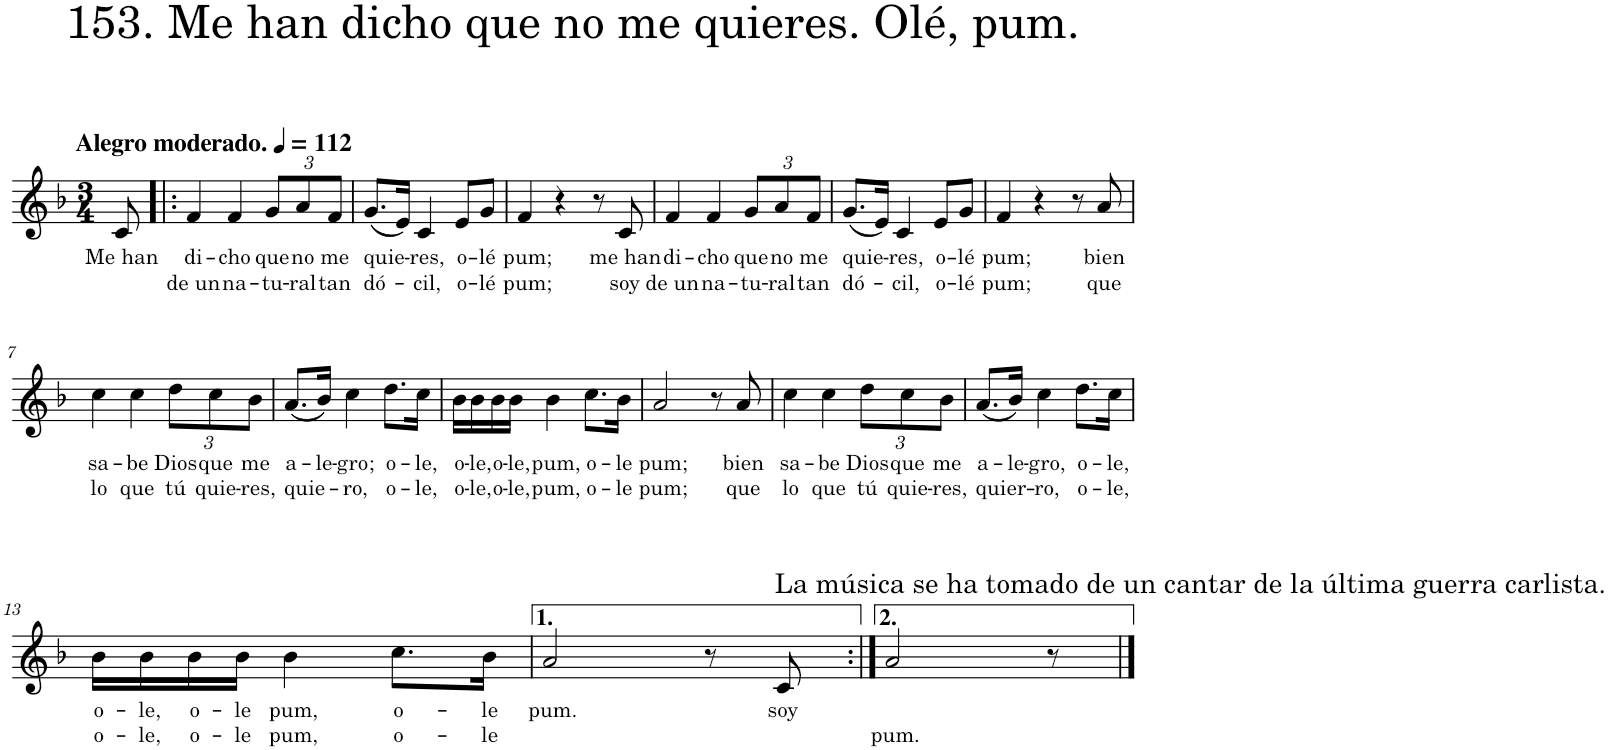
**kern	**text	**text
*part1	*part1	*part1
*staff1	*staff1	*staff1
*I"Piano	*	*
*I'Pno.	*	*
*clefG2	*	*
*k[b-]	*	*
*M3/4	*	*
*MM112	*	*
=	=	=
!LO:TX:a:B:t=Alegro moderado.	!	!
!	!LO:LY:b	!
8c/	Me han	.
=1!|:	=1!|:	=1!|:
!	!LO:LY:b	!LO:LY:b
4f/	di-	de un
!	!LO:LY:b	!LO:LY:b
4f/	-cho	na-
*Xbrackettup	*	*
!	!LO:LY:b	!LO:LY:b
12g/L	que	-tu-
!	!LO:LY:b	!LO:LY:b
12a/	no	-ral
!	!LO:LY:b	!LO:LY:b
12f/J	me	tan
=2	=2	=2
!	!LO:LY:b	!LO:LY:b
(8.g/L	quie-	dó-
16e/Jk)	.	.
!	!LO:LY:b	!LO:LY:b
4c/	-res,	-cil,
!	!LO:LY:b	!LO:LY:b
8e/L	o-	o-
!	!LO:LY:b	!LO:LY:b
8g/J	-lé	-lé
=3	=3	=3
!	!LO:LY:b	!LO:LY:b
4f/	pum;	pum;
4r	.	.
8r	.	.
!	!LO:LY:b	!LO:LY:b
8c/	me han	soy
=4	=4	=4
!	!LO:LY:b	!LO:LY:b
4f/	di-	de un
!	!LO:LY:b	!LO:LY:b
4f/	-cho	na-
!	!LO:LY:b	!LO:LY:b
12g/L	que	-tu-
!	!LO:LY:b	!LO:LY:b
12a/	no	-ral
!	!LO:LY:b	!LO:LY:b
12f/J	me	tan
=5	=5	=5
!	!LO:LY:b	!LO:LY:b
(8.g/L	quie-	dó-
16e/Jk)	.	.
!	!LO:LY:b	!LO:LY:b
4c/	-res,	-cil,
!	!LO:LY:b	!LO:LY:b
8e/L	o-	o-
!	!LO:LY:b	!LO:LY:b
8g/J	-lé	-lé
=6	=6	=6
!	!LO:LY:b	!LO:LY:b
4f/	pum;	pum;
4r	.	.
8r	.	.
!	!LO:LY:b	!LO:LY:b
8a/	bien	que
!!LO:LB:g=z
=7	=7	=7
!	!LO:LY:b	!LO:LY:b
4cc\	sa-	lo
!	!LO:LY:b	!LO:LY:b
4cc\	-be	que
!	!LO:LY:b	!LO:LY:b
12dd\L	Dios	tú
!	!LO:LY:b	!LO:LY:b
12cc\	que	quie-
!	!LO:LY:b	!LO:LY:b
12b-\J	me	-res,
=8	=8	=8
!	!LO:LY:b	!LO:LY:b
(8.a/L	a-	quie-
!	!LO:LY:b	!
16b-/Jk)	-le-	.
!	!LO:LY:b	!LO:LY:b
4cc\	-gro;	-ro,
!	!LO:LY:b	!LO:LY:b
8.dd\L	o-	o-
!	!LO:LY:b	!LO:LY:b
16cc\Jk	-le,	-le,
=9	=9	=9
!	!LO:LY:b	!LO:LY:b
16b-\LL	o-	o-
!	!LO:LY:b	!LO:LY:b
16b-\	-le,	-le,
!	!LO:LY:b	!LO:LY:b
16b-\	o-	o-
!	!LO:LY:b	!LO:LY:b
16b-\JJ	-le,	-le,
!	!LO:LY:b	!LO:LY:b
4b-\	pum,	pum,
!	!LO:LY:b	!LO:LY:b
8.cc\L	o-	o-
!	!LO:LY:b	!LO:LY:b
16b-\Jk	-le	-le
=10	=10	=10
!LO:TX:b:t=La música se ha tomado de un cantar de la última guerra carlista.	!	!
!	!LO:LY:b	!LO:LY:b
2a/	pum;	pum;
8r	.	.
!	!LO:LY:b	!LO:LY:b
8a/	bien	que
=11	=11	=11
!	!LO:LY:b	!LO:LY:b
4cc\	sa-	lo
!	!LO:LY:b	!LO:LY:b
4cc\	-be	que
!	!LO:LY:b	!LO:LY:b
12dd\L	Dios	tú
!	!LO:LY:b	!LO:LY:b
12cc\	que	quie-
!	!LO:LY:b	!LO:LY:b
12b-\J	me	-res,
=12	=12	=12
!	!LO:LY:b	!LO:LY:b
(8.a/L	a-	quier-
!	!LO:LY:b	!
16b-/Jk)	-le-	.
!	!LO:LY:b	!LO:LY:b
4cc\	-gro,	-ro,
!	!LO:LY:b	!LO:LY:b
8.dd\L	o-	o-
!	!LO:LY:b	!LO:LY:b
16cc\Jk	-le,	-le,
!!LO:LB:g=z
=13	=13	=13
!	!LO:LY:b	!LO:LY:b
16b-\LL	o-	o-
!	!LO:LY:b	!LO:LY:b
16b-\	-le,	-le,
!	!LO:LY:b	!LO:LY:b
16b-\	o-	o-
!	!LO:LY:b	!LO:LY:b
16b-\JJ	-le	-le
!	!LO:LY:b	!LO:LY:b
4b-\	pum,	pum,
!	!LO:LY:b	!LO:LY:b
8.cc\L	o-	o-
!	!LO:LY:b	!LO:LY:b
16b-\Jk	-le	-le
=14	=14	=14
!	!LO:LY:b	!
2a/	pum.	.
8r	.	.
!	!LO:LY:b	!
8c/	soy	.
=15:|!	=15:|!	=15:|!
!	!	!LO:LY:b
2a/	.	pum.
8r	.	.
==	==	==
*-	*-	*-
